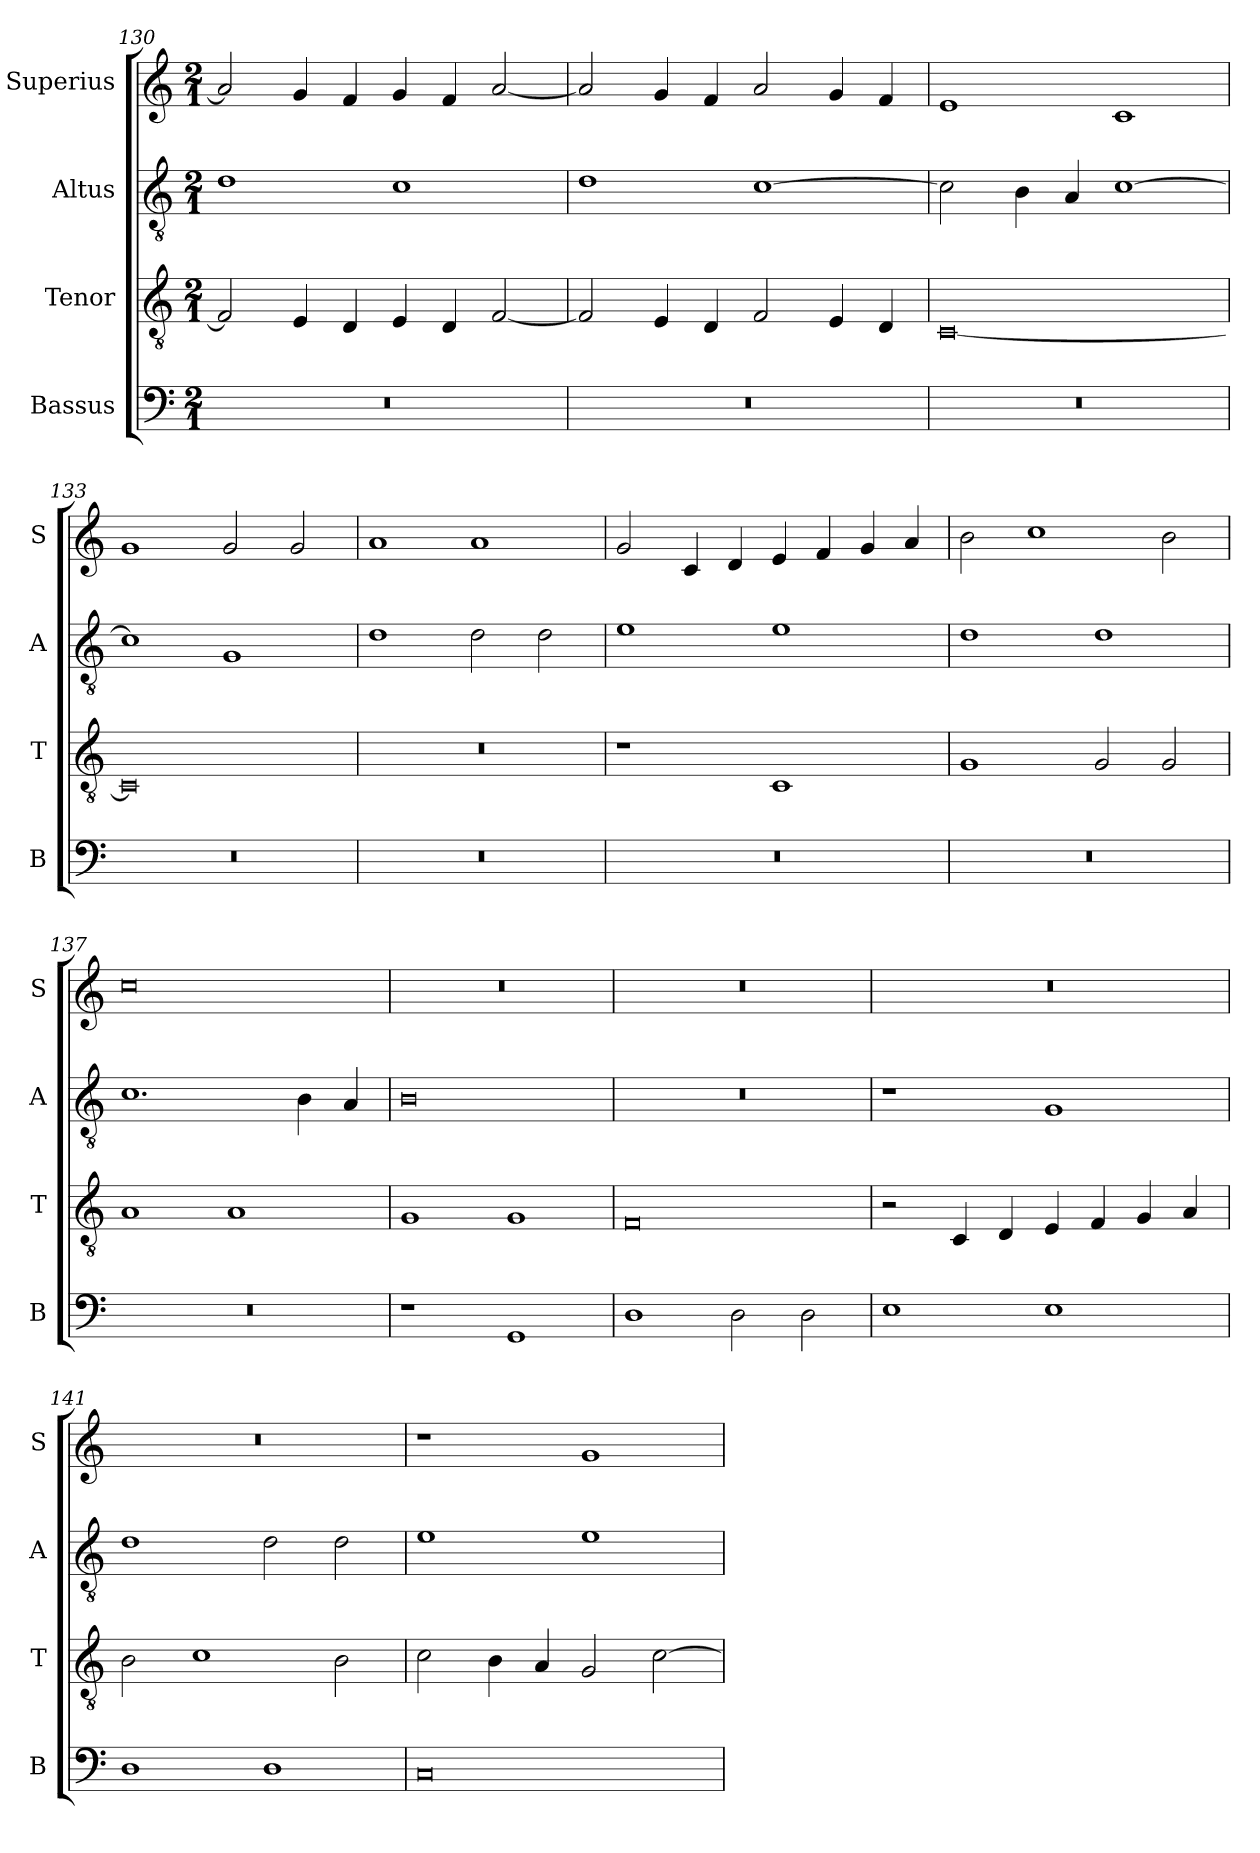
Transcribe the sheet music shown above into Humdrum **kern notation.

**kern	**kern	**kern	**kern
*part4	*part3	*part2	*part1
*staff4	*staff3	*staff2	*staff1
*I"Bassus	*I"Tenor	*I"Altus	*I"Superius
*I'B	*I'T	*I'A	*I'S
*clefF4	*clefGv2	*clefGv2	*clefG2
*k[]	*k[]	*k[]	*k[]
*M2/1	*M2/1	*M2/1	*M2/1
=130	=130	=130	=130
0r	2F]	1d	2a]
.	4E	.	4g
.	4D	.	4f
.	4E	1c	4g
.	4D	.	4f
.	[2F	.	[2a
=131	=131	=131	=131
0r	2F]	1d	2a]
.	4E	.	4g
.	4D	.	4f
.	2F	[1c	2a
.	4E	.	4g
.	4D	.	4f
=132	=132	=132	=132
0r	[0C	2c]	1e
.	.	4B	.
.	.	4A	.
.	.	[1c	1c
=133	=133	=133	=133
0r	0C]	1c]	1g
.	.	1G	2g
.	.	.	2g
=134	=134	=134	=134
0r	0r	1d	1a
.	.	2d	1a
.	.	2d	.
=135	=135	=135	=135
0r	1r	1e	2g
.	.	.	4c
.	.	.	4d
.	1C	1e	4e
.	.	.	4f
.	.	.	4g
.	.	.	4a
=136	=136	=136	=136
0r	1G	1d	2b
.	.	.	1cc
.	2G	1d	.
.	2G	.	2b
=137	=137	=137	=137
0r	1A	1.c	0cc
.	1A	.	.
.	.	4B	.
.	.	4A	.
=138	=138	=138	=138
1r	1G	0B	0r
1GG	1G	.	.
=139	=139	=139	=139
1D	0F	0r	0r
2D	.	.	.
2D	.	.	.
=140	=140	=140	=140
1E	2r	1r	0r
.	4C	.	.
.	4D	.	.
1E	4E	1G	.
.	4F	.	.
.	4G	.	.
.	4A	.	.
=141	=141	=141	=141
1D	2B	1d	0r
.	1c	.	.
1D	.	2d	.
.	2B	2d	.
=142	=142	=142	=142
0C	2c	1e	1r
.	4B	.	.
.	4A	.	.
.	2G	1e	1g
.	[2c	.	.
=	=	=	=
*-	*-	*-	*-
